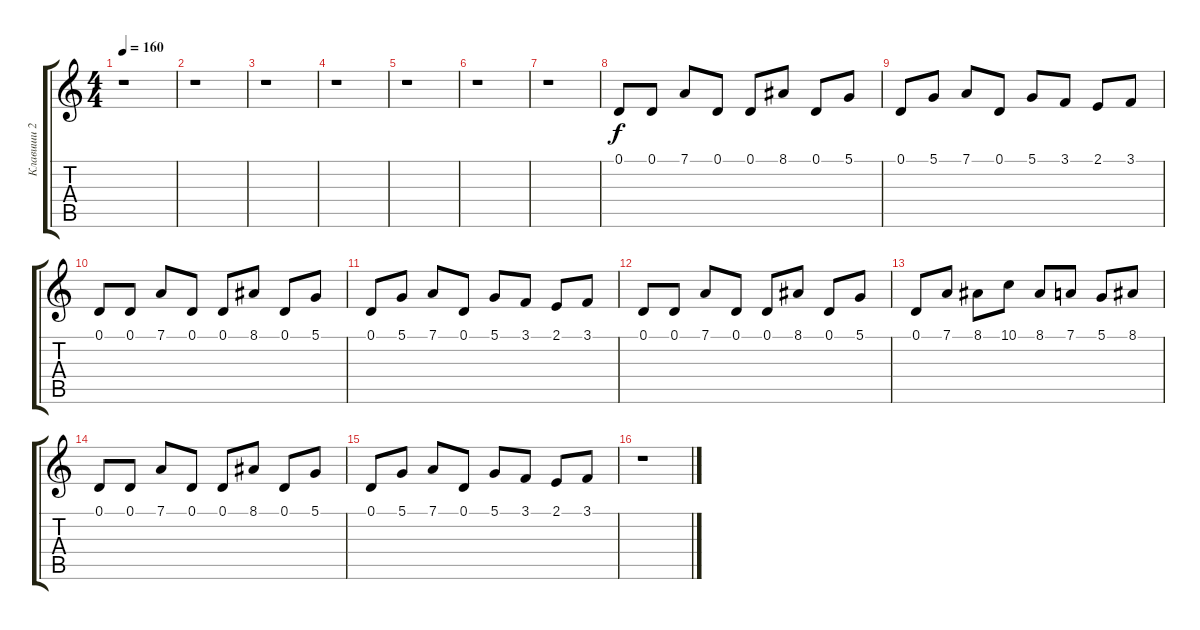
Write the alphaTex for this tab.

\track ("Клавиши 2" "Клавиши 2") {instrument pad1newage}
\staff {score tabs}
\tuning (D4 A3 F3 C3 G2 D2) {hide}
\ts (4 4)
\tempo 160
\clef g2
\ks c
r.1{dy f} |
r.1 |
r.1 |
r.1 |
r.1 |
r.1 |
r.1 |
0.1.8 0.1.8 7.1.8 0.1.8 0.1.8 8.1.8 0.1.8 5.1.8 |
0.1.8 5.1.8 7.1.8 0.1.8 5.1.8 3.1.8 2.1.8 3.1.8 |
0.1.8 0.1.8 7.1.8 0.1.8 0.1.8 8.1.8 0.1.8 5.1.8 |
0.1.8 5.1.8 7.1.8 0.1.8 5.1.8 3.1.8 2.1.8 3.1.8 |
0.1.8 0.1.8 7.1.8 0.1.8 0.1.8 8.1.8 0.1.8 5.1.8 |
0.1.8 7.1.8 8.1.8 10.1.8 8.1.8 7.1.8 5.1.8 8.1.8 |
0.1.8 0.1.8 7.1.8 0.1.8 0.1.8 8.1.8 0.1.8 5.1.8 |
0.1.8 5.1.8 7.1.8 0.1.8 5.1.8 3.1.8 2.1.8 3.1.8 |
r.1
